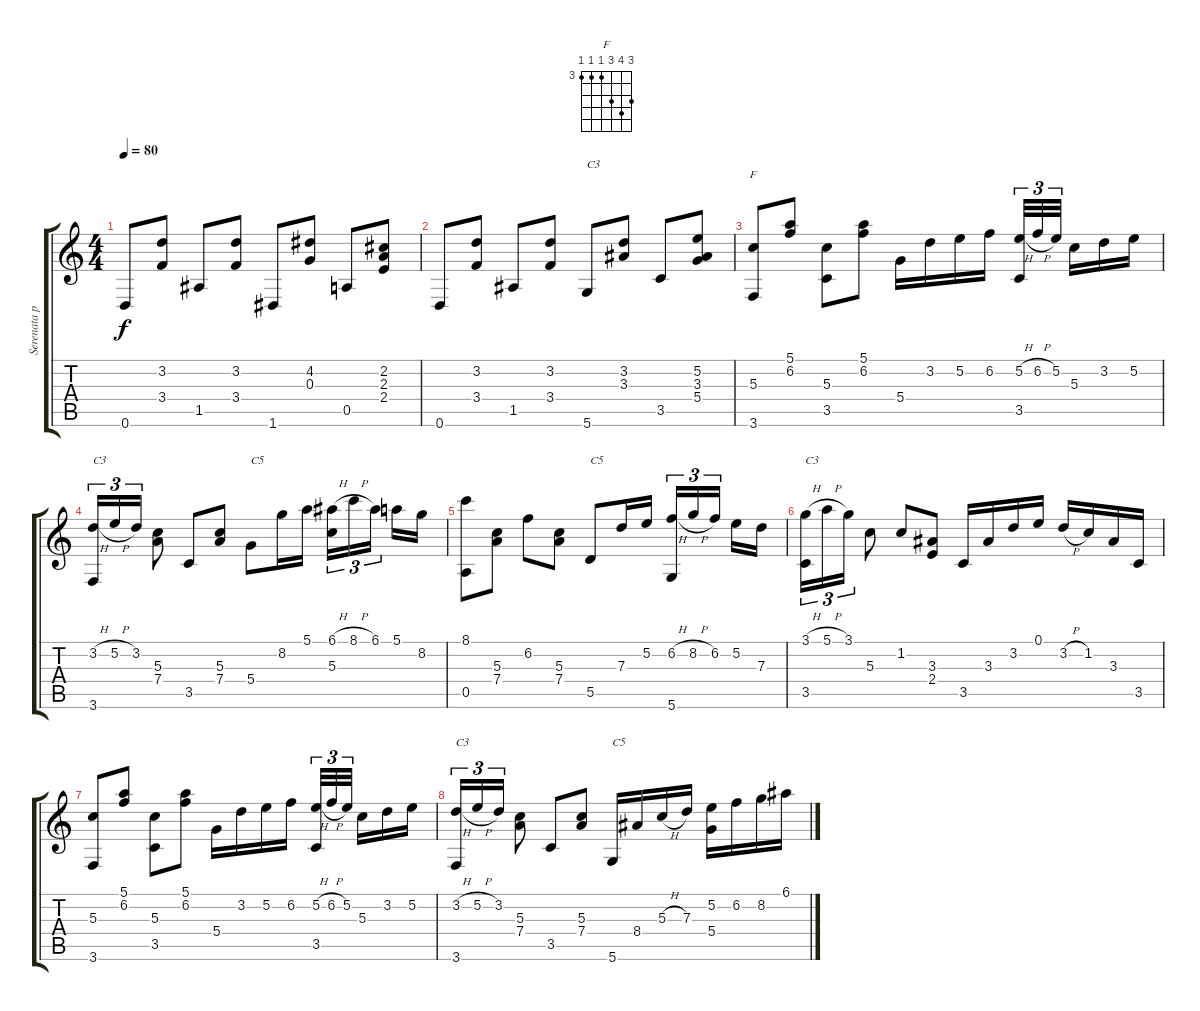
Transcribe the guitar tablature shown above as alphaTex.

\track ("Serenata para Guitarra" "Serenata p") {instrument acousticguitarnylon}
\staff {score tabs}
\tuning (E4 B3 G3 D3 A2 D2) {hide}
\chord ("F" 5 6 5 3 3 3) {firstfret 3}
\ts (4 4)
\tempo 80
\clef g2
\ks c
0.6.8{dy f} (3.2 3.4).8 1.5.8 (3.2 3.4).8 1.6.8 (4.2 0.3).8 0.5.8 (2.2 2.3 2.4).8 |
0.6.8 (3.2 3.4).8 1.5.8 (3.2 3.4).8 5.6.8{txt "C3"} (3.2 3.3).8 3.5.8 (5.2 3.3 5.4).8 |
(5.3 3.6).8{ch "F"} (5.1 6.2).8 (5.3 3.5).8 (5.1 6.2).8 5.4.16 3.2.16 5.2.16 6.2.16 (5.2{h} 3.5).32{tu (3 2)} 6.2{h}.32{tu (3 2)} 5.2.32{tu (3 2)} 5.3.16 3.2.16 5.2.16 |
(3.2{h} 3.6).16{tu (3 2) txt "C3"} 5.2{h}.16{tu (3 2)} 3.2.16{tu (3 2)} (5.3 7.4).8 3.5.8 (5.3 7.4).8 5.4.8{txt "C5"} 8.2.16 5.1.16 (6.1{h} 5.3).16{tu (3 2)} 8.1{h}.16{tu (3 2)} 6.1.16{tu (3 2)} 5.1.16 8.2.16 |
(8.1 0.5).8 (5.3 7.4).8 6.2.8 (5.3 7.4).8 5.5.8{txt "C5"} 7.3.16 5.2.16 (6.2{h} 5.6).16{tu (3 2)} 8.2{h}.16{tu (3 2)} 6.2.16{tu (3 2)} 5.2.16 7.3.16 |
(3.1{h} 3.5).16{tu (3 2) txt "C3"} 5.1{h}.16{tu (3 2)} 3.1.16{tu (3 2)} 5.3.8 1.2.8 (3.3 2.4).8 3.5.16 3.3.16 3.2.16 0.1.16 3.2{h}.16 1.2.16 3.3.16 3.5.16 |
(5.3 3.6).8 (5.1 6.2).8 (5.3 3.5).8 (5.1 6.2).8 5.4.16 3.2.16 5.2.16 6.2.16 (5.2{h} 3.5).32{tu (3 2)} 6.2{h}.32{tu (3 2)} 5.2.32{tu (3 2)} 5.3.16 3.2.16 5.2.16 |
(3.2{h} 3.6).16{tu (3 2) txt "C3"} 5.2{h}.16{tu (3 2)} 3.2.16{tu (3 2)} (5.3 7.4).8 3.5.8 (5.3 7.4).8 5.6.16{txt "C5"} 8.4.16 5.3{h}.16 7.3.16 (5.2 5.4).16 6.2.16 8.2.16 6.1.16
